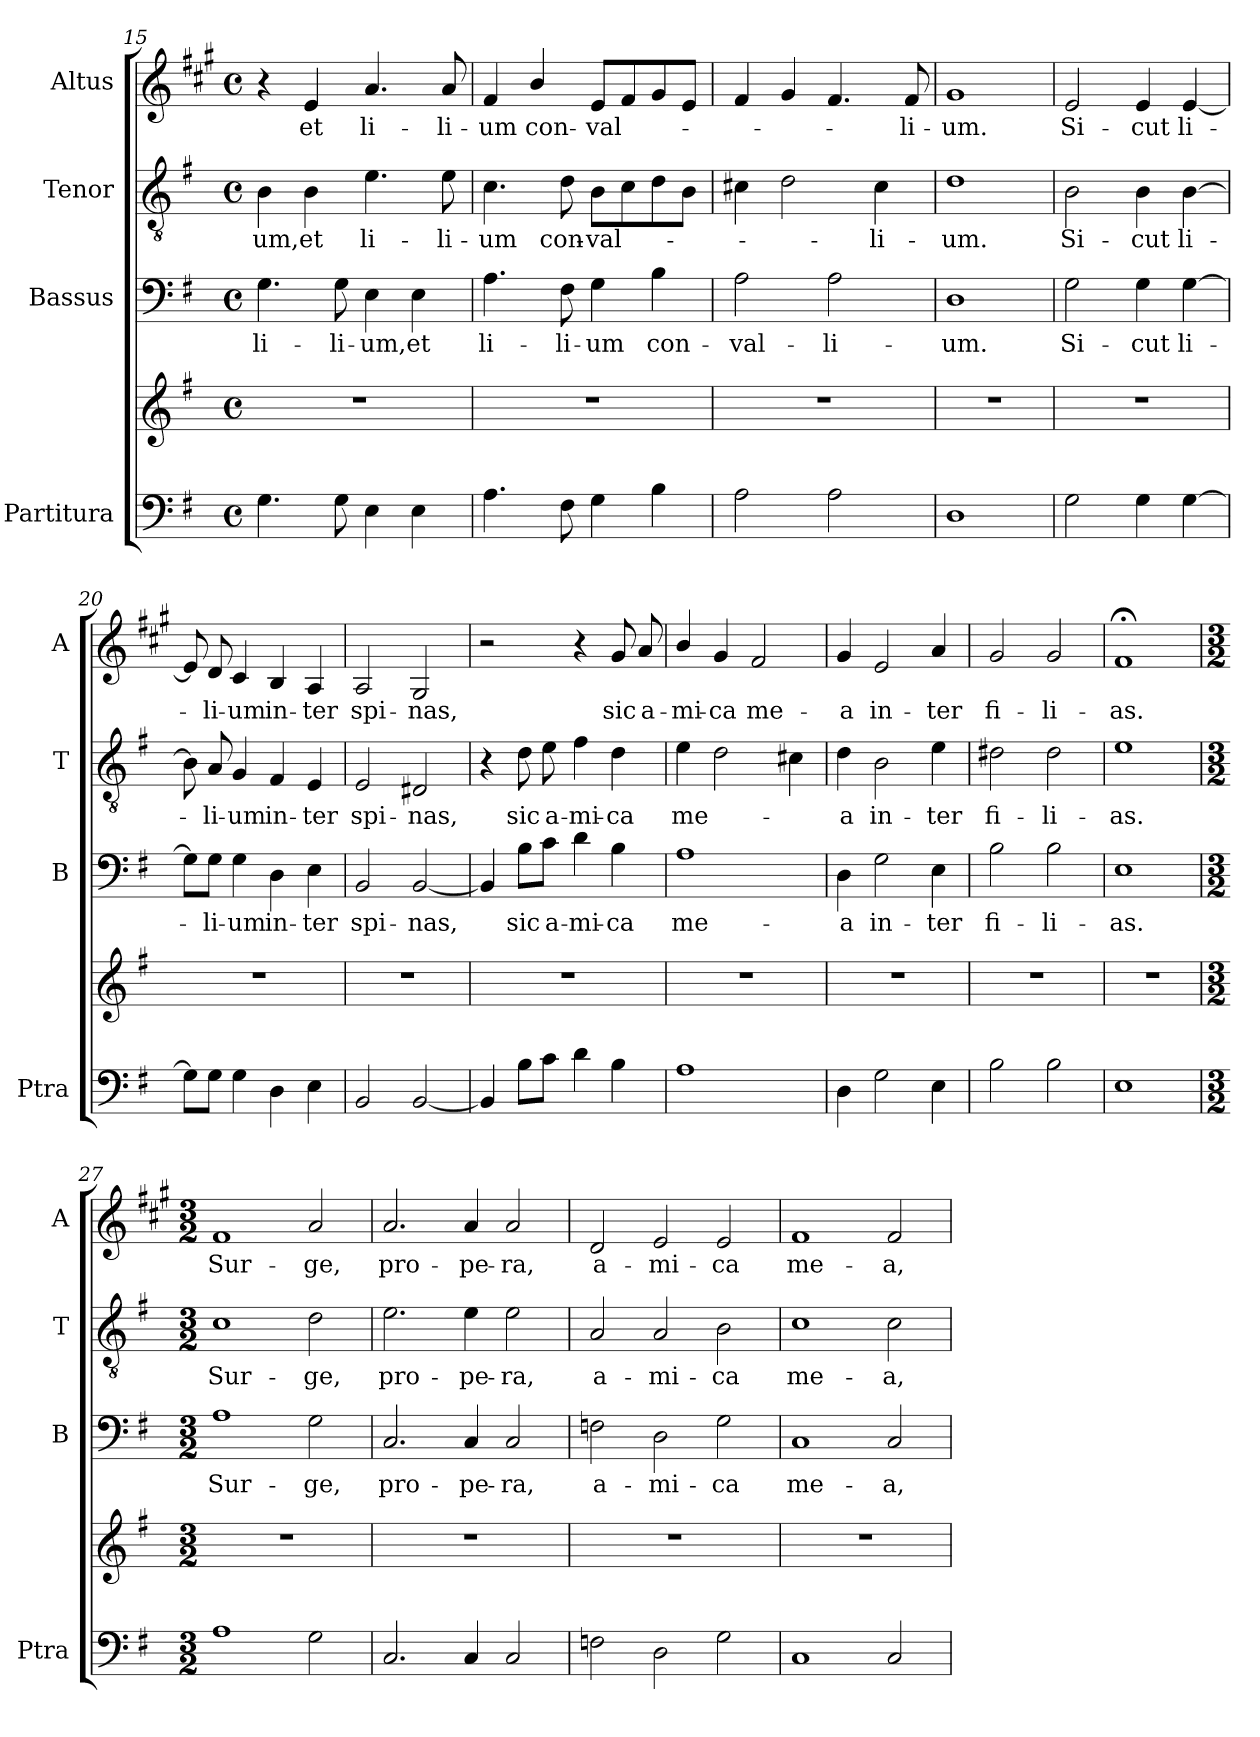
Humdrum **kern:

**kern	**kern	**kern	**text	**kern	**text	**kern	**text
*part4	*part4	*part3	*part3	*part2	*part2	*part1	*part1
*staff5	*staff4	*staff3	*staff3	*staff2	*staff2	*staff1	*staff1
*I"Partitura	*	*I"Bassus	*	*I"Tenor	*	*I"Altus	*
*I'Ptra	*	*I'B	*	*I'T	*	*I'A	*
*clefF4	*clefG2	*clefF4	*	*clefGv2	*	*clefG2	*
*	*	*	*	*	*	*ITrd1c2	*
*k[f#]	*k[f#]	*k[f#]	*	*k[f#]	*	*k[f#]	*
*G:	*G:	*G:	*	*G:	*	*G:	*
*M4/4	*M4/4	*M4/4	*	*M4/4	*	*M4/4	*
*met(c)	*met(c)	*met(c)	*	*met(c)	*	*met(c)	*
=15	=15	=15	=15	=15	=15	=15	=15
!	!	!	!LO:LY:b	!	!LO:LY:b	!	!
4.G\	1r	4.G\	li-	4B\	-um,	4r	.
!	!	!	!	!	!LO:LY:b	!	!LO:LY:b
.	.	.	.	4B\	et	4d/	et
!	!	!	!LO:LY:b	!	!	!	!
8G\	.	8G\	-li-	.	.	.	.
!	!	!	!LO:LY:b	!	!LO:LY:b	!	!LO:LY:b
4E\	.	4E\	-um,	4.e\	li-	4.g/	li-
!	!	!	!LO:LY:b	!	!	!	!
4E\	.	4E\	et	.	.	.	.
!	!	!	!	!	!LO:LY:b	!	!LO:LY:b
.	.	.	.	8e\	-li-	8g/	-li-
=16	=16	=16	=16	=16	=16	=16	=16
!	!	!	!LO:LY:b	!	!LO:LY:b	!	!LO:LY:b
4.A\	1r	4.A\	li-	4.c\	-um	4e/	-um
!	!	!	!	!	!	!	!LO:LY:b
.	.	.	.	.	.	4a/	con-
!	!	!	!LO:LY:b	!	!LO:LY:b	!	!
8F#\	.	8F#\	-li-	8d\	con-	.	.
!	!	!	!LO:LY:b	!	!LO:LY:b	!	!LO:LY:b
4G\	.	4G\	-um	8B\L	-val-	8d/L	-val-
.	.	.	.	8c\	.	8e/	.
!	!	!	!LO:LY:b	!	!	!	!
4B\	.	4B\	con-	8d\	.	8f#/	.
.	.	.	.	8B\J	.	8d/J	.
=17	=17	=17	=17	=17	=17	=17	=17
!	!	!	!LO:LY:b	!	!	!	!
2A\	1r	2A\	-val-	4c#X\	.	4e/	.
.	.	.	.	2d\	.	4f#/	.
!	!	!	!LO:LY:b	!	!	!	!
2A\	.	2A\	-li-	.	.	4.e/	.
!	!	!	!	!	!LO:LY:b	!	!
.	.	.	.	4c#\	-li-	.	.
!	!	!	!	!	!	!	!LO:LY:b
.	.	.	.	.	.	8e/	-li-
=18	=18	=18	=18	=18	=18	=18	=18
!	!	!	!LO:LY:b	!	!LO:LY:b	!	!LO:LY:b
1D	1r	1D	-um.	1d	-um.	1f#	-um.
=19	=19	=19	=19	=19	=19	=19	=19
!	!	!	!LO:LY:b	!	!LO:LY:b	!	!LO:LY:b
2G\	1r	2G\	Si-	2B\	Si-	2d/	Si-
!	!	!	!LO:LY:b	!	!LO:LY:b	!	!LO:LY:b
4G\	.	4G\	-cut	4B\	-cut	4d/	-cut
!	!	!	!LO:LY:b	!	!LO:LY:b	!	!LO:LY:b
[4G\	.	[4G\	li-	[4B\	li-	[4d/	li-
=20	=20	=20	=20	=20	=20	=20	=20
8G\L]	1r	8G\L]	.	8B\]	.	8d/]	.
!	!	!	!LO:LY:b	!	!LO:LY:b	!	!LO:LY:b
8G\J	.	8G\J	-li-	8A/	-li-	8c/	-li-
!	!	!	!LO:LY:b	!	!LO:LY:b	!	!LO:LY:b
4G\	.	4G\	-um	4G/	-um	4B/	-um
!	!	!	!LO:LY:b	!	!LO:LY:b	!	!LO:LY:b
4D\	.	4D\	in-	4F#/	in-	4A/	in-
!	!	!	!LO:LY:b	!	!LO:LY:b	!	!LO:LY:b
4E\	.	4E\	-ter	4E/	-ter	4G/	-ter
=21	=21	=21	=21	=21	=21	=21	=21
!	!	!	!LO:LY:b	!	!LO:LY:b	!	!LO:LY:b
2BB/	1r	2BB/	spi-	2E/	spi-	2G/	spi-
!	!	!	!LO:LY:b	!	!LO:LY:b	!	!LO:LY:b
[2BB/	.	[2BB/	-nas,	2D#X/	-nas,	2F#/	-nas,
!!LO:PB:g=z
=22	=22	=22	=22	=22	=22	=22	=22
4BB/]	1r	4BB/]	.	4r	.	2r	.
!	!	!	!LO:LY:b	!	!LO:LY:b	!	!
8B\L	.	8B\L	sic	8d\	sic	.	.
!	!	!	!LO:LY:b	!	!LO:LY:b	!	!
8c\J	.	8c\J	a-	8e\	a-	.	.
!	!	!	!LO:LY:b	!	!LO:LY:b	!	!
4d\	.	4d\	-mi-	4f#\	-mi-	4r	.
!	!	!	!LO:LY:b	!	!LO:LY:b	!	!LO:LY:b
4B\	.	4B\	-ca	4d\	-ca	8f#/	sic
!	!	!	!	!	!	!	!LO:LY:b
.	.	.	.	.	.	8g/	a-
=23	=23	=23	=23	=23	=23	=23	=23
!	!	!	!LO:LY:b	!	!LO:LY:b	!	!LO:LY:b
1A	1r	1A	me-	4e\	me-	4a/	-mi-
!	!	!	!	!	!	!	!LO:LY:b
.	.	.	.	2d\	.	4f#/	-ca
!	!	!	!	!	!	!	!LO:LY:b
.	.	.	.	.	.	2e/	me-
.	.	.	.	4c#X\	.	.	.
=24	=24	=24	=24	=24	=24	=24	=24
!	!	!	!LO:LY:b	!	!LO:LY:b	!	!LO:LY:b
4D\	1r	4D\	-a	4d\	-a	4f#/	-a
!	!	!	!LO:LY:b	!	!LO:LY:b	!	!LO:LY:b
2G\	.	2G\	in-	2B\	in-	2d/	in-
!	!	!	!LO:LY:b	!	!LO:LY:b	!	!LO:LY:b
4E\	.	4E\	-ter	4e\	-ter	4g/	-ter
=25	=25	=25	=25	=25	=25	=25	=25
!	!	!	!LO:LY:b	!	!LO:LY:b	!	!LO:LY:b
2B\	1r	2B\	fi-	2d#X\	fi-	2f#/	fi-
!	!	!	!LO:LY:b	!	!LO:LY:b	!	!LO:LY:b
2B\	.	2B\	-li-	2d#\	-li-	2f#/	-li-
=26	=26	=26	=26	=26	=26	=26	=26
!	!	!	!LO:LY:b	!	!LO:LY:b	!	!LO:LY:b
1E	1r	1E	-as.	1e	-as.	1e;<	-as.
=27	=27	=27	=27	=27	=27	=27	=27
*M3/2	*M3/2	*M3/2	*	*M3/2	*	*M3/2	*
!	!	!	!LO:LY:b	!	!LO:LY:b	!	!LO:LY:b
1A	1.r	1A	Sur-	1c	Sur-	1e	Sur-
!	!	!	!LO:LY:b	!	!LO:LY:b	!	!LO:LY:b
2G\	.	2G\	-ge,	2d\	-ge,	2g/	-ge,
=28	=28	=28	=28	=28	=28	=28	=28
!	!	!	!LO:LY:b	!	!LO:LY:b	!	!LO:LY:b
2.C/	1.r	2.C/	pro-	2.e\	pro-	2.g/	pro-
!	!	!	!LO:LY:b	!	!LO:LY:b	!	!LO:LY:b
4C/	.	4C/	-pe-	4e\	-pe-	4g/	-pe-
!	!	!	!LO:LY:b	!	!LO:LY:b	!	!LO:LY:b
2C/	.	2C/	-ra,	2e\	-ra,	2g/	-ra,
=29	=29	=29	=29	=29	=29	=29	=29
!	!	!	!LO:LY:b	!	!LO:LY:b	!	!LO:LY:b
2Fn\	1.r	2Fn\	a-	2A/	a-	2c/	a-
!	!	!	!LO:LY:b	!	!LO:LY:b	!	!LO:LY:b
2D\	.	2D\	-mi-	2A/	-mi-	2d/	-mi-
!	!	!	!LO:LY:b	!	!LO:LY:b	!	!LO:LY:b
2G\	.	2G\	-ca	2B\	-ca	2d/	-ca
!!LO:LB:g=z
=30	=30	=30	=30	=30	=30	=30	=30
!	!	!	!LO:LY:b	!	!LO:LY:b	!	!LO:LY:b
1C	1.r	1C	me-	1c	me-	1e	me-
!	!	!	!LO:LY:b	!	!LO:LY:b	!	!LO:LY:b
2C/	.	2C/	-a,	2c\	-a,	2e/	-a,
=	=	=	=	=	=	=	=
*-	*-	*-	*-	*-	*-	*-	*-
